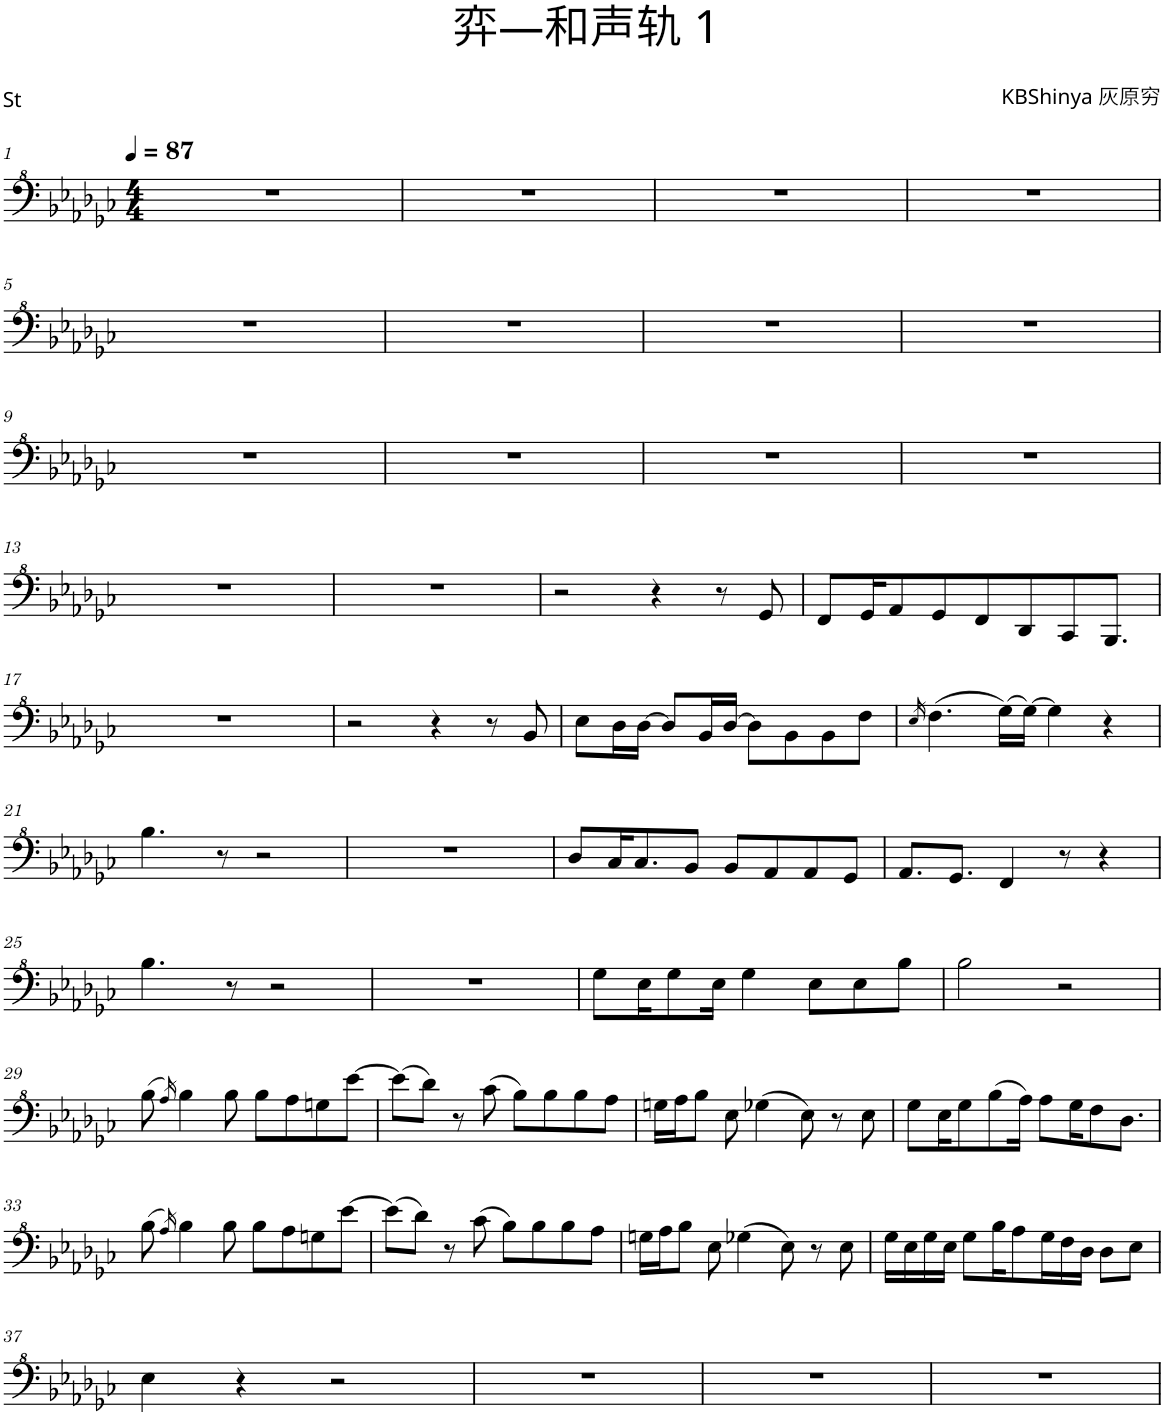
**kern
*part1
*staff1
*I"Piano
*I'Pno.
*clefF^4
*k[b-e-a-d-g-c-]
*M4/4
*MM87
=1
1r
=2
1r
=3
1r
=4
1r
!!LO:LB:g=z
=5
1r
=6
1r
=7
1r
=8
1r
!!LO:LB:g=z
=9
1r
=10
1r
=11
1r
=12
1r
!!LO:LB:g=z
=13
1r
=14
1r
=15
2r
4r
8r
8G-/
=16
8F/L
16G-/K
8A-/
8G-/
8F/
8D-/
8C-/
8.BB-/J
!!LO:LB:g=z
=17
1r
=18
2r
4r
8r
8B-/
=19
8e-\L
16d-\L
[16d-\JJ
8d-/L]
16B-/L
[16d-/JJ
8d-\L]
8B-\
8B-\
8f\J
=20
16qe-/
(4.f\
(16g-\LL)
[16g-\JJ)
4g-\]
4r
!!LO:LB:g=z
=21
4.b-\
8r
2r
=22
1r
=23
8d-/L
16c-/K
8.c-/
8B-/J
8B-/L
8A-/
8A-/
8G-/J
=24
8.A-/L
8.G-/J
4F/
8r
4r
!!LO:LB:g=z
=25
4.b-\
8r
2r
=26
1r
=27
8g-\L
16e-\K
8g-\
16e-\Jk
4g-\
8e-\L
8e-\
8b-\J
=28
2b-\
2r
!!LO:LB:g=z
=29
(8b-\
16qa-/)
4b-\
8b-\
8b-\L
8a-\
8gn\
[8ee-\J
=30
(8ee-\L]
8dd-\J)
8r
(8cc-\
8b-\L)
8b-\
8b-\
8a-\J
=31
16gn\LL
16a-\J
8b-\J
8e-\
(4g-X\
8e-\)
8r
8e-\
=32
8g-\L
16e-\K
8g-\
(8b-\
16a-\Jk)
8a-\L
16g-\K
8f\
8.d-\J
!!LO:LB:g=z
=33
(8b-\
16qa-/)
4b-\
8b-\
8b-\L
8a-\
8gn\
[8ee-\J
=34
(8ee-\L]
8dd-\J)
8r
(8cc-\
8b-\L)
8b-\
8b-\
8a-\J
=35
16gn\LL
16a-\J
8b-\J
8e-\
(4g-X\
8e-\)
8r
8e-\
=36
16g-\LL
16e-\
16g-\
16e-\JJ
8g-\L
16b-\K
8a-\
16g-\L
16f\
16d-\JJ
8d-\L
8e-\J
!!LO:LB:g=z
=37
4e-\
4r
2r
=38
1r
=39
1r
=40
1r
=
*-
